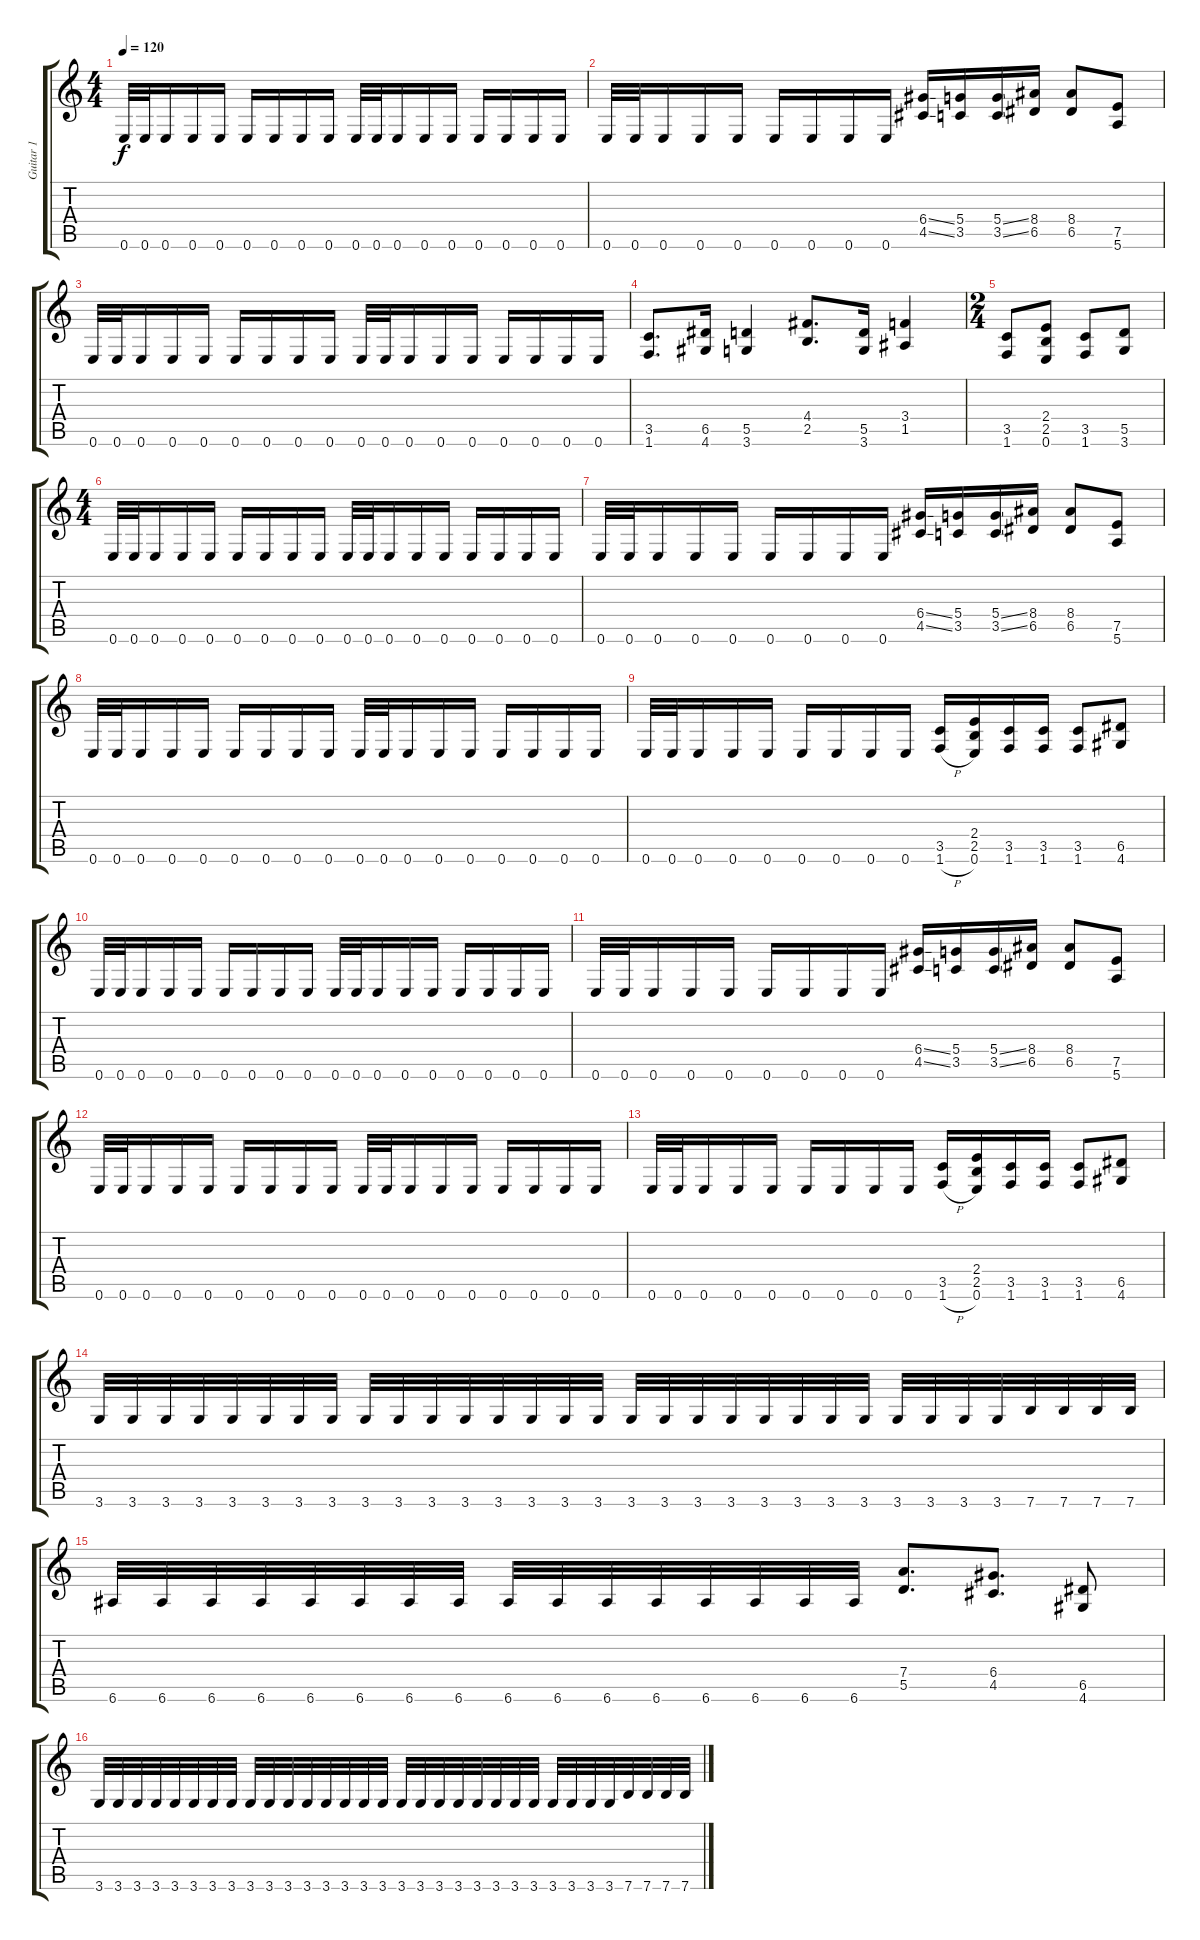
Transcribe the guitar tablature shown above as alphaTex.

\track ("Guitar 1" "Guitar 1") {instrument distortionguitar}
\staff {score tabs}
\tuning (E4 B3 G3 D3 A2 E2) {hide}
\ts (4 4)
\tempo 120
\clef g2
\ks c
0.6.32{dy f} 0.6.32 0.6.16 0.6.16 0.6.16 0.6.16 0.6.16 0.6.16 0.6.16 0.6.32 0.6.32 0.6.16 0.6.16 0.6.16 0.6.16 0.6.16 0.6.16 0.6.16 |
0.6.32 0.6.32 0.6.16 0.6.16 0.6.16 0.6.16 0.6.16 0.6.16 0.6.16 (6.4{ss} 4.5{ss}).16 (5.4 3.5).16 (5.4{ss} 3.5{ss}).16 (8.4 6.5).16 (8.4 6.5).8 (7.5 5.6).8 |
0.6.32 0.6.32 0.6.16 0.6.16 0.6.16 0.6.16 0.6.16 0.6.16 0.6.16 0.6.32 0.6.32 0.6.16 0.6.16 0.6.16 0.6.16 0.6.16 0.6.16 0.6.16 |
(3.5 1.6).8{d} (6.5 4.6).16 (5.5 3.6).4 (4.4 2.5).8{d} (5.5 3.6).16 (3.4 1.5).4 |
\ts (2 4)
(3.5 1.6).8 (2.4 2.5 0.6).8 (3.5 1.6).8 (5.5 3.6).8 |
\ts (4 4)
0.6.32 0.6.32 0.6.16 0.6.16 0.6.16 0.6.16 0.6.16 0.6.16 0.6.16 0.6.32 0.6.32 0.6.16 0.6.16 0.6.16 0.6.16 0.6.16 0.6.16 0.6.16 |
0.6.32 0.6.32 0.6.16 0.6.16 0.6.16 0.6.16 0.6.16 0.6.16 0.6.16 (6.4{ss} 4.5{ss}).16 (5.4 3.5).16 (5.4{ss} 3.5{ss}).16 (8.4 6.5).16 (8.4 6.5).8 (7.5 5.6).8 |
0.6.32 0.6.32 0.6.16 0.6.16 0.6.16 0.6.16 0.6.16 0.6.16 0.6.16 0.6.32 0.6.32 0.6.16 0.6.16 0.6.16 0.6.16 0.6.16 0.6.16 0.6.16 |
0.6.32 0.6.32 0.6.16 0.6.16 0.6.16 0.6.16 0.6.16 0.6.16 0.6.16 (3.5 1.6{h}).16 (2.4 2.5 0.6).16 (3.5 1.6).16 (3.5 1.6).16 (3.5 1.6).8 (6.5 4.6).8 |
0.6.32 0.6.32 0.6.16 0.6.16 0.6.16 0.6.16 0.6.16 0.6.16 0.6.16 0.6.32 0.6.32 0.6.16 0.6.16 0.6.16 0.6.16 0.6.16 0.6.16 0.6.16 |
0.6.32 0.6.32 0.6.16 0.6.16 0.6.16 0.6.16 0.6.16 0.6.16 0.6.16 (6.4{ss} 4.5{ss}).16 (5.4 3.5).16 (5.4{ss} 3.5{ss}).16 (8.4 6.5).16 (8.4 6.5).8 (7.5 5.6).8 |
0.6.32 0.6.32 0.6.16 0.6.16 0.6.16 0.6.16 0.6.16 0.6.16 0.6.16 0.6.32 0.6.32 0.6.16 0.6.16 0.6.16 0.6.16 0.6.16 0.6.16 0.6.16 |
0.6.32 0.6.32 0.6.16 0.6.16 0.6.16 0.6.16 0.6.16 0.6.16 0.6.16 (3.5 1.6{h}).16 (2.4 2.5 0.6).16 (3.5 1.6).16 (3.5 1.6).16 (3.5 1.6).8 (6.5 4.6).8 |
3.6.32 3.6.32 3.6.32 3.6.32 3.6.32 3.6.32 3.6.32 3.6.32 3.6.32 3.6.32 3.6.32 3.6.32 3.6.32 3.6.32 3.6.32 3.6.32 3.6.32 3.6.32 3.6.32 3.6.32 3.6.32 3.6.32 3.6.32 3.6.32 3.6.32 3.6.32 3.6.32 3.6.32 7.6.32 7.6.32 7.6.32 7.6.32 |
6.6.32 6.6.32 6.6.32 6.6.32 6.6.32 6.6.32 6.6.32 6.6.32 6.6.32 6.6.32 6.6.32 6.6.32 6.6.32 6.6.32 6.6.32 6.6.32 (7.4 5.5).8{d} (6.4 4.5).8{d} (6.5 4.6).8 |
3.6.32 3.6.32 3.6.32 3.6.32 3.6.32 3.6.32 3.6.32 3.6.32 3.6.32 3.6.32 3.6.32 3.6.32 3.6.32 3.6.32 3.6.32 3.6.32 3.6.32 3.6.32 3.6.32 3.6.32 3.6.32 3.6.32 3.6.32 3.6.32 3.6.32 3.6.32 3.6.32 3.6.32 7.6.32 7.6.32 7.6.32 7.6.32
